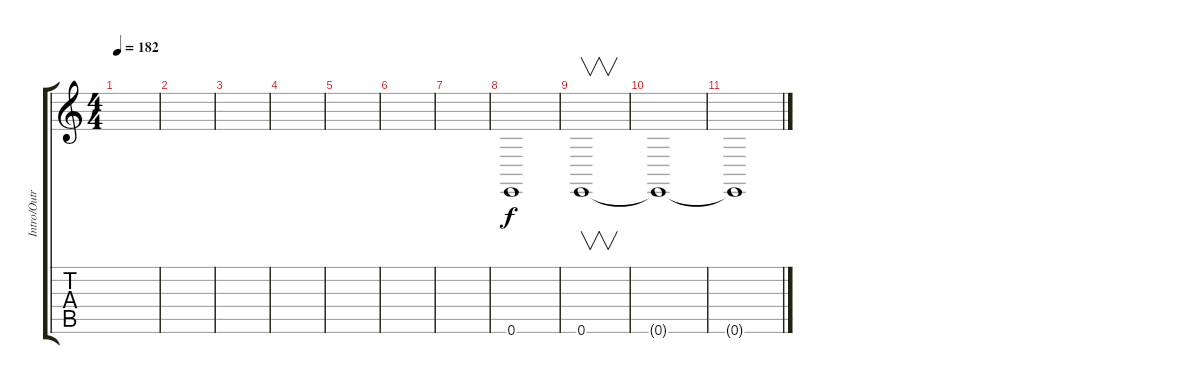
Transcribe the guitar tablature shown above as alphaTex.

\track ("Intro/Outro 2" "Intro/Outr") {instrument pad4choir}
\staff {score tabs}
\tuning (E4 B3 G3 D3 A2 E2) {hide}
\ts (4 4)
\tempo 182
\clef g2
\ks c
|
|
|
|
|
|
|
0.6.1 |
0.6.1{v} |
0.6{t}.1 |
0.6{t}.1
